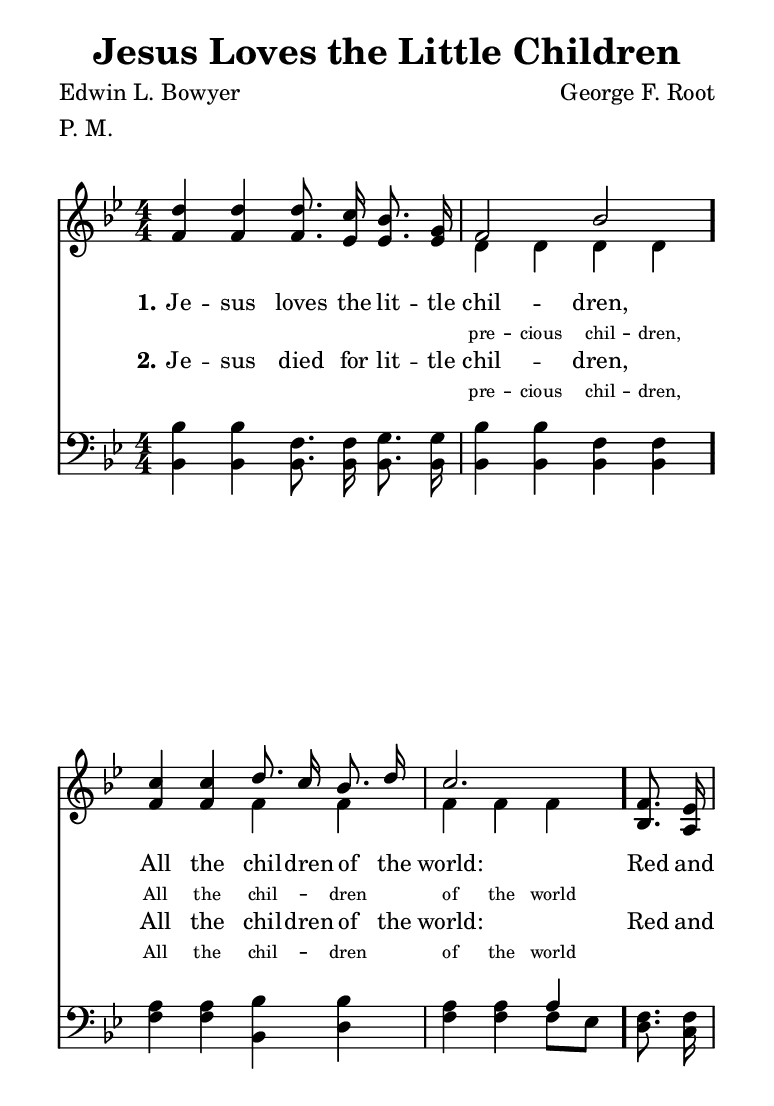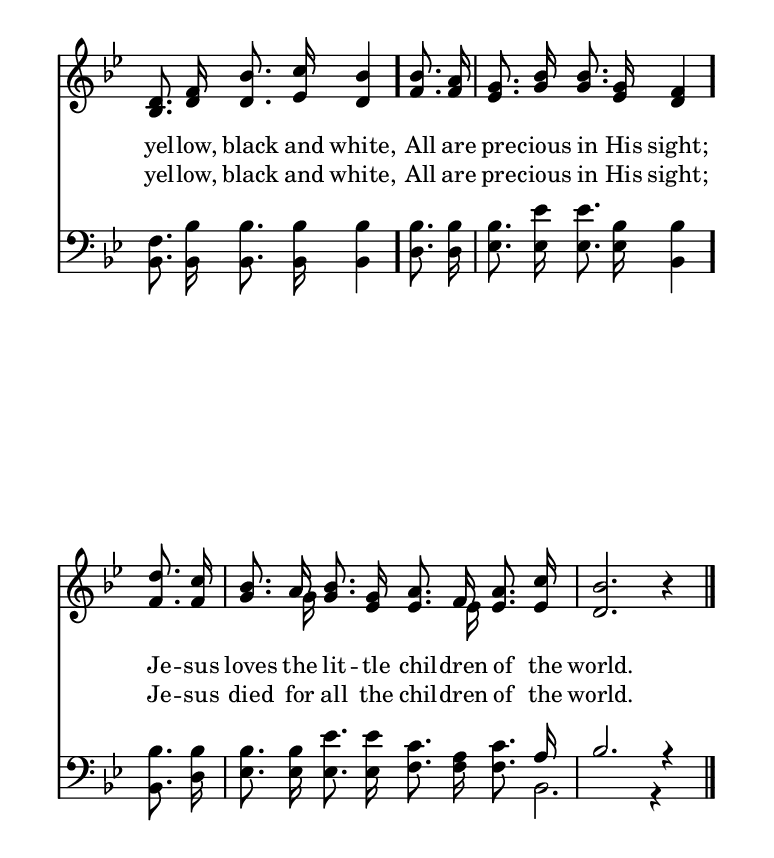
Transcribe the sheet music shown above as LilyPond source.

\include "common/global.ily"
\paper {
  \include "common/paper.ily"
  ragged-last-bottom = ##t
  system-system-spacing.padding = 11
}

\header{
  %children
  hymnnumber = "345"
  title = "Jesus Loves the Little Children"
  tunename = ""
  meter = "P. M."
  poet = "Edwin L. Bowyer"
  composer = "George F. Root"
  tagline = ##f
}

global = {
  \include "common/overrides.ily"
  \override Staff.TimeSignature.style = #'numbered
  \time 4/4
  \override Score.MetronomeMark.transparent = ##t % hide all fermata changes too
  \tempo 4=80
  \key bes \major
  \autoBeamOff
}

patternA = { c4 c c8. c16 c8. c16 | }
patternB = { c8. c16 }

notesSoprano = {
\global
\relative c'' {

  \changePitch \patternA { d d d c bes g } f2 bes |
  \changePitch \patternA { c c d c bes d } c2.
  \changePitch \patternB { f, ees | d f bes c } bes4
  \changePitch \patternB { bes a | g bes bes g } f
  \changePitch \patternB { d' c | bes a bes g a f a c | } bes2. r4

  \bar "|."

}
}

notesAlto = {
\global
\relative e' {

  \changePitch \patternA { f f f ees ees ees | } d4 d d d |
  f4 f f f | f f f
  \changePitch \patternB { bes, a | bes d d ees } d4
  \changePitch \patternB { f f | ees g g ees } d4
  \changePitch \patternB { f f | g g g ees ees ees ees ees | } d2. r4

}
}

notesTenor = {
\global
\relative a {

  \changePitch \patternA { bes bes f f g g | } bes4 bes f f |
  a4 a bes bes | a a a
  \changePitch \patternB { f f | f bes bes bes } bes4
  \changePitch \patternB { bes bes | bes ees ees bes } bes4
  \changePitch \patternB { bes bes | bes bes ees ees c a c a } bes2. r4

}
}

notesBass = {
\global
\relative f, {

  \changePitch \patternA { bes bes bes bes bes bes | } bes4 bes bes bes |
  f'4 f bes, d | f f f8[ ees]
  \changePitch \patternB { d c | bes bes bes bes } bes4
  \changePitch \patternB { d d | ees ees ees ees } bes4
  \changePitch \patternB { bes d | ees ees ees ees f f f } bes,2. r4

}
}

wordsA = \lyricmode {
\set stanza = "1."

Je -- sus loves the lit -- tle chil -- dren, \bar "."
All the chil -- dren of the world: \bar "."
Red and yel -- low, black and white, \bar "."
All are pre -- cious in His sight; \bar "."
Je -- sus loves the lit -- tle chil -- dren of the world. \bar "."

}

underWordsA = \lyricmode {

\override LyricText.font-size = #-2
\repeat unfold 6 { \skip 4 }
pre -- cious chil -- dren,
All the chil -- dren of the world

}

wordsB = \lyricmode {
\set stanza = "2."

Je -- sus died for lit -- tle chil -- dren,
All the chil -- dren of the world:
Red and yel -- low, black and white,
All are pre -- cious in His sight;
Je -- sus died for all the chil -- dren of the world.

}

underWordsB = \lyricmode {

\override LyricText.font-size = #-2
\repeat unfold 6 { \skip 4 }
pre -- cious chil -- dren,
All the chil -- dren of the world

}

\score {
  \context ChoirStaff <<
    \context Staff = upper <<
      \set Staff.autoBeaming = ##f
      \set ChoirStaff.systemStartDelimiter = #'SystemStartBar
      \set ChoirStaff.printPartCombineTexts = ##f
      \partcombine #'(2 . 11) \notesSoprano \notesAlto
      \context NullVoice = sopranos { \voiceOne << \notesSoprano >> }
      \context NullVoice = altos { \voiceTwo << \notesAlto >> }
      \context Lyrics = one   \lyricsto sopranos \wordsA
      \context Lyrics = two   \lyricsto altos    \underWordsA
      \context Lyrics = three \lyricsto sopranos \wordsB
      \context Lyrics = four  \lyricsto altos    \underWordsB
    >>
    \context Staff = men <<
      \set Staff.autoBeaming = ##f
      \clef bass
      \set ChoirStaff.printPartCombineTexts = ##f
      \partcombine #'(2 . 11) \notesTenor \notesBass
    >>
  >>
  \layout {
    \include "common/layout.ily"
  }
  #(cond ((ly:get-option 'eog-midi-permitted) #{ \midi{
    \include "common/midi.ily"
  } #}))
}

\version "2.19.49"  % necessary for upgrading to future LilyPond versions.

% vi:set et ts=2 sw=2 ai nocindent syntax=lilypond:
